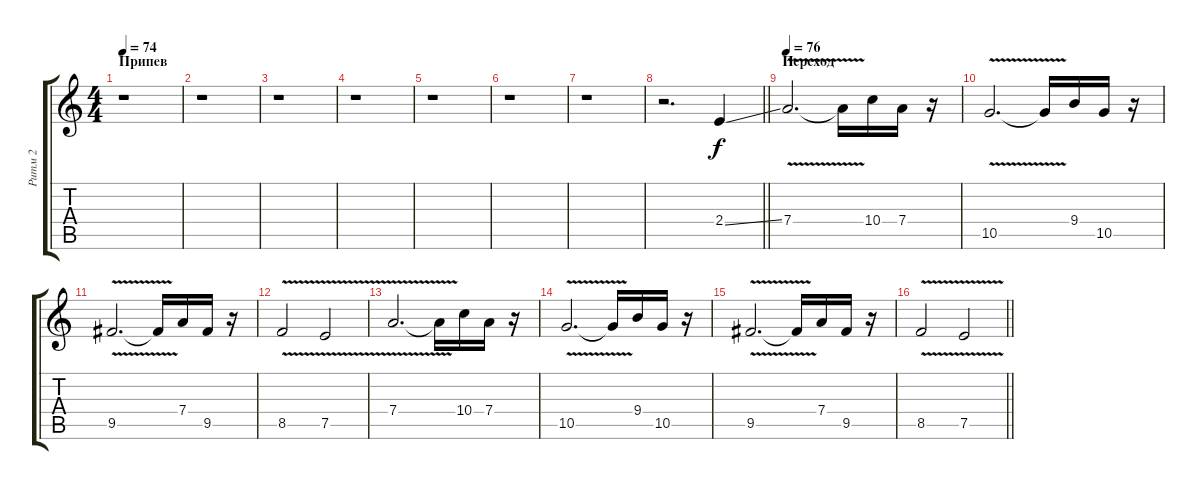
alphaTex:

\track ("Ритм 2" "Ритм 2") {instrument distortionguitar}
\staff {score tabs}
\tuning (E4 B3 G3 D3 A2 E2) {hide}
\ts (4 4)
\section ("" "Припев")
\tempo 74
\clef g2
\ks c
r.1{dy f} |
r.1 |
r.1 |
r.1 |
r.1 |
r.1 |
r.1 |
\barLineRight lightlight
r.2{d} 2.4{ss}.4 |
\section ("" "Переход")
\tempo 76
7.4{v}.2{d} 7.4{t}.16 10.4.16 7.4.16 r.16 |
10.5{v}.2{d} 10.5{t}.16 9.4.16 10.5.16 r.16 |
9.5{v}.2{d} 9.5{t}.16 7.4.16 9.5.16 r.16 |
8.5{v}.2 7.5{v}.2 |
7.4{v}.2{d} 7.4{t}.16 10.4.16 7.4.16 r.16 |
10.5{v}.2{d} 10.5{t}.16 9.4.16 10.5.16 r.16 |
9.5{v}.2{d} 9.5{t}.16 7.4.16 9.5.16 r.16 |
\barLineRight lightlight
8.5{v}.2 7.5{v}.2
